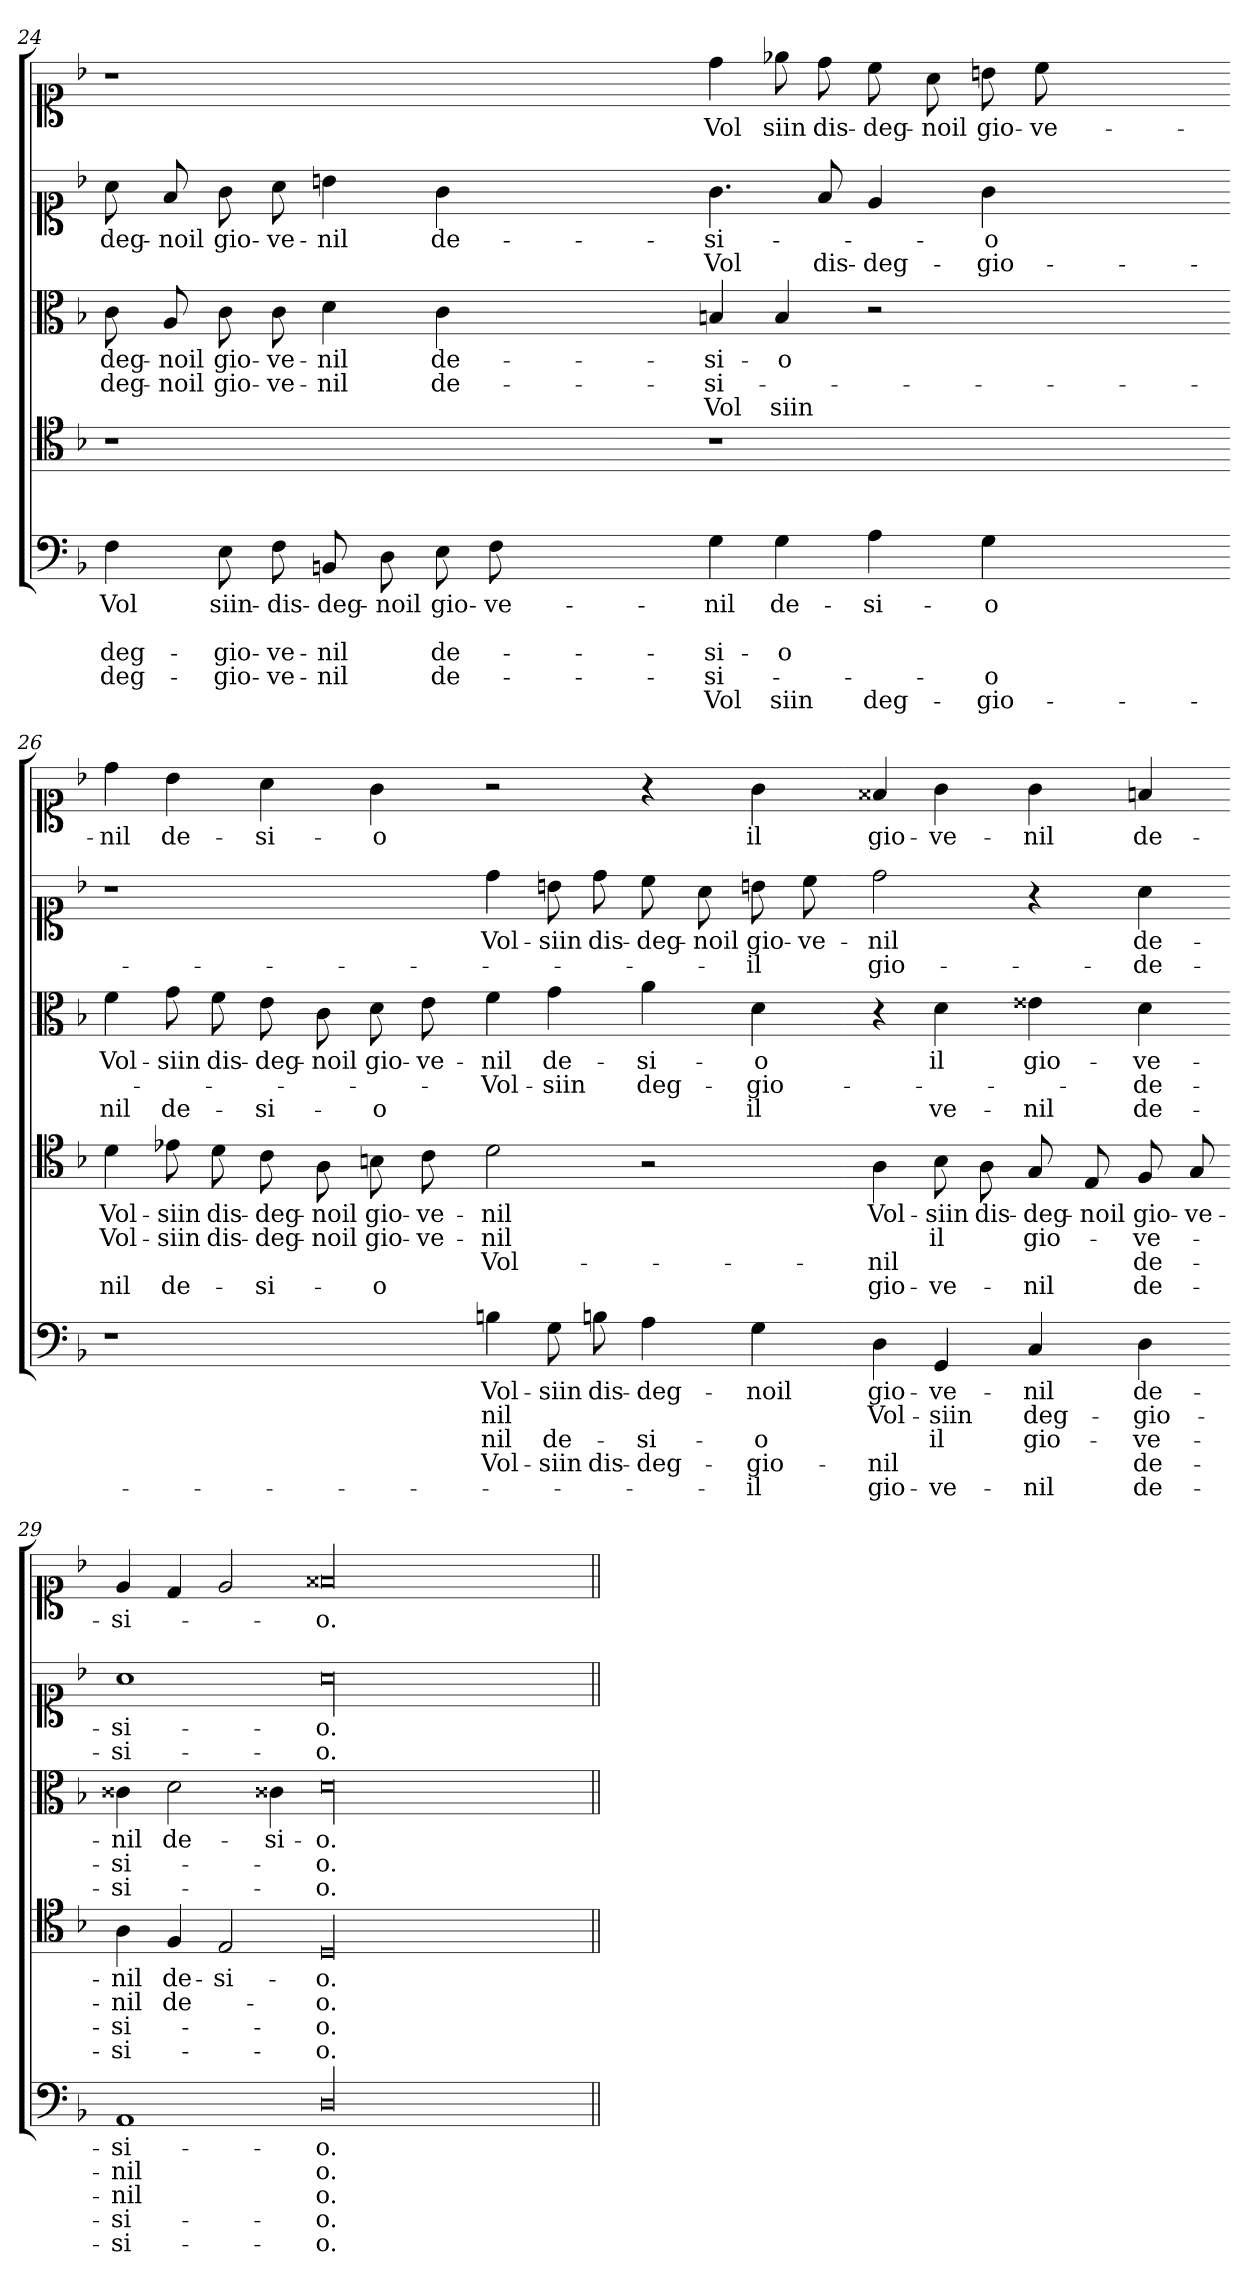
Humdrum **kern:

**kern	**text	**text	**text	**text	**text	**kern	**text	**text	**text	**text	**kern	**text	**text	**text	**kern	**text	**text	**kern	**text
*part5	*part5	*part5	*part5	*part5	*part5	*part4	*part4	*part4	*part4	*part4	*part3	*part3	*part3	*part3	*part2	*part2	*part2	*part1	*part1
*staff5	*staff5	*staff5	*staff5	*staff5	*staff5	*staff4	*staff4	*staff4	*staff4	*staff4	*staff3	*staff3	*staff3	*staff3	*staff2	*staff2	*staff2	*staff1	*staff1
*clefF4	*	*	*	*	*	*clefC4	*	*	*	*	*clefC3	*	*	*	*clefC1	*	*	*clefC1	*
*k[b-]	*	*	*	*	*	*k[b-]	*	*	*	*	*k[b-]	*	*	*	*k[b-]	*	*	*k[b-]	*
=24	=24	=24	=24	=24	=24	=24	=24	=24	=24	=24	=24	=24	=24	=24	=24	=24	=24	=24	=24
4F	Vol	.	deg-	deg-	.	1r	.	.	.	.	8c	deg-	deg-	.	8a	deg-	.	1r	.
.	.	.	.	.	.	.	.	.	.	.	8A	noil	noil	.	8f	noil	.	.	.
8E	siin-	.	gio-	gio-	.	.	.	.	.	.	8c	gio-	gio-	.	8g	gio-	.	.	.
8F	dis-	.	ve-	ve-	.	.	.	.	.	.	8c	ve-	ve-	.	8a	ve-	.	.	.
8BBn	deg-	.	nil	nil	.	.	.	.	.	.	4d	nil	nil	.	4bn	nil	.	.	.
8D	noil	.	.	.	.	.	.	.	.	.	.	.	.	.	.	.	.	.	.
8E	gio-	.	de-	de-	.	.	.	.	.	.	4c	de-	de-	.	4g	de-	.	.	.
8F	ve-	.	.	.	.	.	.	.	.	.	.	.	.	.	.	.	.	.	.
1ryy	.	.	.	.	.	1ryy	.	.	.	.	1ryy	.	.	.	1ryy	.	.	1ryy	.
=25-	=25-	=25-	=25-	=25-	=25-	=25-	=25-	=25-	=25-	=25-	=25-	=25-	=25-	=25-	=25-	=25-	=25-	=25-	=25-
4G	nil	.	si-	si-	Vol	1r	.	.	.	.	4B	si-	si-	Vol	4.g	si-	Vol	4dd	Vol
4G	de-	.	o	.	siin	.	.	.	.	.	4B	o	.	siin	.	.	.	8ee-X	siin
.	.	.	.	.	.	.	.	.	.	.	.	.	.	.	8f	.	dis-	8dd	dis-
4A	si-	.	.	.	deg-	.	.	.	.	.	2r	.	.	.	4e	.	deg-	8cc	deg-
.	.	.	.	.	.	.	.	.	.	.	.	.	.	.	.	.	.	8a	noil
4G	o	.	.	o	gio-	.	.	.	.	.	.	.	.	.	4g	o	gio-	8b	gio-
.	.	.	.	.	.	.	.	.	.	.	.	.	.	.	.	.	.	8cc	ve-
1ryy	.	.	.	.	.	1ryy	.	.	.	.	1ryy	.	.	.	1ryy	.	.	1ryy	.
=26-	=26-	=26-	=26-	=26-	=26-	=26-	=26-	=26-	=26-	=26-	=26-	=26-	=26-	=26-	=26-	=26-	=26-	=26-	=26-
1r	.	.	.	.	.	4d	Vol-	Vol-	.	nil	4f	Vol-	.	nil	1r	.	.	4dd	nil
.	.	.	.	.	.	8e-X	siin	siin	.	de-	8g	siin	.	de-	.	.	.	4b	de-
.	.	.	.	.	.	8d	dis-	dis-	.	.	8f	dis-	.	.	.	.	.	.	.
.	.	.	.	.	.	8c	deg-	deg-	.	si-	8e	deg-	.	si-	.	.	.	4a	si-
.	.	.	.	.	.	8A	noil	noil	.	.	8c	noil	.	.	.	.	.	.	.
.	.	.	.	.	.	8B	gio-	gio-	.	o	8d	gio-	.	o	.	.	.	4g	o
.	.	.	.	.	.	8c	ve-	ve-	.	.	8e	ve-	.	.	.	.	.	.	.
=27-	=27-	=27-	=27-	=27-	=27-	=27-	=27-	=27-	=27-	=27-	=27-	=27-	=27-	=27-	=27-	=27-	=27-	=27-	=27-
4Bn	Vol-	nil	nil	Vol-	.	2d	nil	nil	Vol-	.	4f	nil	Vol-	.	4dd	Vol-	.	2r	.
8G	siin	.	de-	siin	.	.	.	.	.	.	4g	de-	siin	.	8bn	siin	.	.	.
8Bn	dis-	.	.	dis-	.	.	.	.	.	.	.	.	.	.	8dd	dis-	.	.	.
4A	deg-	.	si-	deg-	.	2r	.	.	.	.	4a	si-	deg-	.	8cc	deg-	.	4r	.
.	.	.	.	.	.	.	.	.	.	.	.	.	.	.	8a	noil	.	.	.
4G	noil	.	o	gio-	il	.	.	.	.	.	4d	o	gio-	il	8bn	gio-	il	4g	il
.	.	.	.	.	.	.	.	.	.	.	.	.	.	.	8cc	ve-	.	.	.
=28-	=28-	=28-	=28-	=28-	=28-	=28-	=28-	=28-	=28-	=28-	=28-	=28-	=28-	=28-	=28-	=28-	=28-	=28-	=28-
4D	gio-	Vol-	.	nil	gio-	4A	Vol-	.	nil	gio-	4r	.	.	.	2dd	nil	gio-	4f##X	gio-
4GG	ve-	siin	il	.	ve-	8B	siin	il	.	ve-	4d	il	.	ve-	.	.	.	4g	ve-
.	.	.	.	.	.	8A	dis-	.	.	.	.	.	.	.	.	.	.	.	.
4C	nil	deg-	gio-	.	nil	8G	deg-	gio-	.	nil	4e##X	gio-	.	nil	4r	.	.	4g	nil
.	.	.	.	.	.	8E	noil	.	.	.	.	.	.	.	.	.	.	.	.
4D	de-	gio-	ve-	de-	de-	8F	gio-	ve-	de-	de-	4d	ve-	de-	de-	4a	de-	de-	4f	de-
.	.	.	.	.	.	8G	ve-	.	.	.	.	.	.	.	.	.	.	.	.
=29-	=29-	=29-	=29-	=29-	=29-	=29-	=29-	=29-	=29-	=29-	=29-	=29-	=29-	=29-	=29-	=29-	=29-	=29-	=29-
1AA	si-	nil	nil	si-	si-	4A	nil	nil	si-	si-	4c##X	nil	si-	si-	1a	si-	si-	4e	si-
.	.	.	.	.	.	4F	de-	de-	.	.	2d	de-	.	.	.	.	.	4d	.
.	.	.	.	.	.	2E	si-	.	.	.	.	.	.	.	.	.	.	2e	.
.	.	.	.	.	.	.	.	.	.	.	4c##X	si-	.	.	.	.	.	.	.
00D/	o.	o.	o.	o.	o.	00D/	o.	o.	o.	o.	00d	o.	o.	o.	00a	o.	o.	00f##X/	o.
=||	=||	=||	=||	=||	=||	=||	=||	=||	=||	=||	=||	=||	=||	=||	=||	=||	=||	=||	=||
*-	*-	*-	*-	*-	*-	*-	*-	*-	*-	*-	*-	*-	*-	*-	*-	*-	*-	*-	*-
